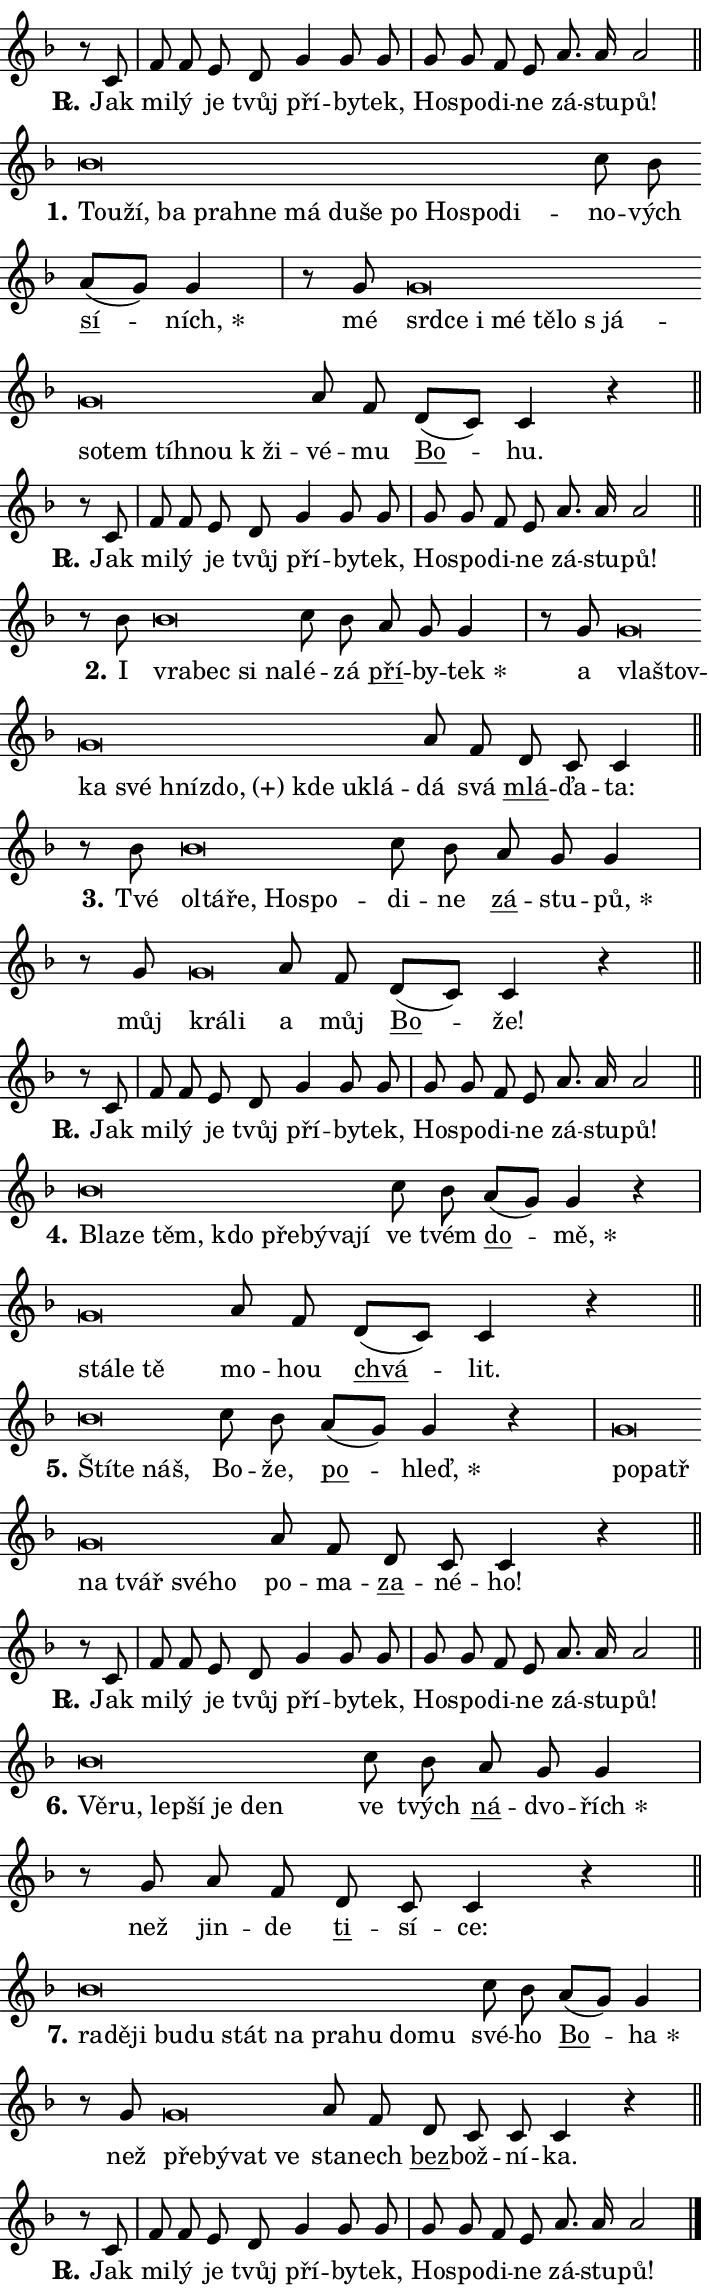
\version "2.24.0"
\header { tagline = "" }
\paper {
  indent = 0\cm
  top-margin = 0\cm
  right-margin = 0.13\cm % to fit lyric hyphens
  bottom-margin = 0\cm
  left-margin = 0\cm
  paper-width = 12\cm
  page-breaking = #ly:one-page-breaking
  system-system-spacing.basic-distance = #11
  score-system-spacing.basic-distance = #11
  ragged-last = ##f
}


%% Author: Thomas Morley
%% https://lists.gnu.org/archive/html/lilypond-user/2020-05/msg00002.html
#(define (line-position grob)
"Returns position of @var[grob} in current system:
   @code{'start}, if at first time-step
   @code{'end}, if at last time-step
   @code{'middle} otherwise
"
  (let* ((col (ly:item-get-column grob))
         (ln (ly:grob-object col 'left-neighbor))
         (rn (ly:grob-object col 'right-neighbor))
         (col-to-check-left (if (ly:grob? ln) ln col))
         (col-to-check-right (if (ly:grob? rn) rn col))
         (break-dir-left
           (and
             (ly:grob-property col-to-check-left 'non-musical #f)
             (ly:item-break-dir col-to-check-left)))
         (break-dir-right
           (and
             (ly:grob-property col-to-check-right 'non-musical #f)
             (ly:item-break-dir col-to-check-right))))
        (cond ((eqv? 1 break-dir-left) 'start)
              ((eqv? -1 break-dir-right) 'end)
              (else 'middle))))

#(define (tranparent-at-line-position vctor)
  (lambda (grob)
  "Relying on @code{line-position} select the relevant enry from @var{vctor}.
Used to determine transparency,"
    (case (line-position grob)
      ((end) (not (vector-ref vctor 0)))
      ((middle) (not (vector-ref vctor 1)))
      ((start) (not (vector-ref vctor 2))))))

noteHeadBreakVisibility =
#(define-music-function (break-visibility)(vector?)
"Makes @code{NoteHead}s transparent relying on @var{break-visibility}"
#{
  \override NoteHead.transparent =
    #(tranparent-at-line-position break-visibility)
#})

#(define delete-ledgers-for-transparent-note-heads
  (lambda (grob)
    "Reads whether a @code{NoteHead} is transparent.
If so this @code{NoteHead} is removed from @code{'note-heads} from
@var{grob}, which is supposed to be @code{LedgerLineSpanner}.
As a result ledgers are not printed for this @code{NoteHead}"
    (let* ((nhds-array (ly:grob-object grob 'note-heads))
           (nhds-list
             (if (ly:grob-array? nhds-array)
                 (ly:grob-array->list nhds-array)
                 '()))
           ;; Relies on the transparent-property being done before
           ;; Staff.LedgerLineSpanner.after-line-breaking is executed.
           ;; This is fragile ...
           (to-keep
             (remove
               (lambda (nhd)
                 (ly:grob-property nhd 'transparent #f))
               nhds-list)))
      ;; TODO find a better method to iterate over grob-arrays, similiar
      ;; to filter/remove etc for lists
      ;; For now rebuilt from scratch
      (set! (ly:grob-object grob 'note-heads)  '())
      (for-each
        (lambda (nhd)
          (ly:pointer-group-interface::add-grob grob 'note-heads nhd))
        to-keep))))

squashNotes = {
  \override NoteHead.X-extent = #'(-0.2 . 0.2)
  \override NoteHead.Y-extent = #'(-0.75 . 0)
  \override NoteHead.stencil =
    #(lambda (grob)
       (let ((pos (ly:grob-property grob 'staff-position)))
         (begin
           (if (< pos -7) (display "ERROR: Lower brevis then expected\n") (display ""))
           (if (<= pos -6) ly:text-interface::print ly:note-head::print))))
}
unSquashNotes = {
  \revert NoteHead.X-extent
  \revert NoteHead.Y-extent
  \revert NoteHead.stencil
}

hideNotes = \noteHeadBreakVisibility #begin-of-line-visible
unHideNotes = \noteHeadBreakVisibility #all-visible

% work-around for resetting accidentals
% https://lilypond.org/doc/v2.23/Documentation/notation/displaying-rhythms#unmetered-music
cadenzaMeasure = {
  \cadenzaOff
  \partial 1024 s1024
  \cadenzaOn
}

#(define-markup-command (accent layout props text) (markup?)
  "Underline accented syllable"
  (interpret-markup layout props
    #{\markup \override #'(offset . 4.3) \underline { #text }#}))

responsum = \markup \concat {
  "R" \hspace #-1.05 \path #0.1 #'((moveto 0 0.07) (lineto 0.9 0.8)) \hspace #0.05 "."
}

spaceSize = #0.6828661417322834 % exact space size for TeX Gyre Schola

\layout {
  \context {
    \Staff
    \remove "Time_signature_engraver"
    \override LedgerLineSpanner.after-line-breaking = #delete-ledgers-for-transparent-note-heads
  }
  \context {
    \Lyrics {
      \override LyricSpace.minimum-distance = \spaceSize
      \override LyricText.font-name = #"TeX Gyre Schola"
      \override LyricText.font-size = 1
      \override StanzaNumber.font-name = #"TeX Gyre Schola Bold"
      \override StanzaNumber.font-size = 1
    }
  }
  \context {
    \Score 
    \override NoteHead.text =
      #(lambda (grob) 
        (let ((pos (ly:grob-property grob 'staff-position)))
          #{\markup {
            \combine
              \halign #-0.55 \raise #(if (= pos -6) 0 0.5) \override #'(thickness . 2) \draw-line #'(3.2 . 0)
              \musicglyph "noteheads.sM1"
          }#}))
  }
}

% magnetic-lyrics.ily
%
%   written by
%     Jean Abou Samra <jean@abou-samra.fr>
%     Werner Lemberg <wl@gnu.org>
%
%   adapted by
%     Jiri Hon <jiri.hon@gmail.com>
%
% Version 2022-Apr-15

% https://www.mail-archive.com/lilypond-user@gnu.org/msg149350.html

#(define (Left_hyphen_pointer_engraver context)
   "Collect syllable-hyphen-syllable occurrences in lyrics and store
them in properties.  This engraver only looks to the left.  For
example, if the lyrics input is @code{foo -- bar}, it does the
following.

@itemize @bullet
@item
Set the @code{text} property of the @code{LyricHyphen} grob between
@q{foo} and @q{bar} to @code{foo}.

@item
Set the @code{left-hyphen} property of the @code{LyricText} grob with
text @q{foo} to the @code{LyricHyphen} grob between @q{foo} and
@q{bar}.
@end itemize

Use this auxiliary engraver in combination with the
@code{lyric-@/text::@/apply-@/magnetic-@/offset!} hook."
   (let ((hyphen #f)
         (text #f))
     (make-engraver
      (acknowledgers
       ((lyric-syllable-interface engraver grob source-engraver)
        (set! text grob)))
      (end-acknowledgers
       ((lyric-hyphen-interface engraver grob source-engraver)
        ;(when (not (grob::has-interface grob 'lyric-space-interface))
          (set! hyphen grob)));)
      ((stop-translation-timestep engraver)
       (when (and text hyphen)
         (ly:grob-set-object! text 'left-hyphen hyphen))
       (set! text #f)
       (set! hyphen #f)))))

#(define (lyric-text::apply-magnetic-offset! grob)
   "If the space between two syllables is less than the value in
property @code{LyricText@/.details@/.squash-threshold}, move the right
syllable to the left so that it gets concatenated with the left
syllable.

Use this function as a hook for
@code{LyricText@/.after-@/line-@/breaking} if the
@code{Left_@/hyphen_@/pointer_@/engraver} is active."
   (let ((hyphen (ly:grob-object grob 'left-hyphen #f)))
     (when hyphen
       (let ((left-text (ly:spanner-bound hyphen LEFT)))
         (when (grob::has-interface left-text 'lyric-syllable-interface)
           (let* ((common (ly:grob-common-refpoint grob left-text X))
                  (this-x-ext (ly:grob-extent grob common X))
                  (left-x-ext
                   (begin
                     ;; Trigger magnetism for left-text.
                     (ly:grob-property left-text 'after-line-breaking)
                     (ly:grob-extent left-text common X)))
                  ;; `delta` is the gap width between two syllables.
                  (delta (- (interval-start this-x-ext)
                            (interval-end left-x-ext)))
                  (details (ly:grob-property grob 'details))
                  (threshold (assoc-get 'squash-threshold details 0.2)))
             (when (< delta threshold)
               (let* (;; We have to manipulate the input text so that
                      ;; ligatures crossing syllable boundaries are not
                      ;; disabled.  For languages based on the Latin
                      ;; script this is essentially a beautification.
                      ;; However, for non-Western scripts it can be a
                      ;; necessity.
                      (lt (ly:grob-property left-text 'text))
                      (rt (ly:grob-property grob 'text))
                      (is-space (grob::has-interface hyphen 'lyric-space-interface))
                      (space (if is-space " " ""))
                      (extra-delta (if is-space spaceSize 0))
                      ;; Append new syllable.
                      (ltrt-space (if (and (string? lt) (string? rt))
                                (string-append lt space rt)
                                (make-concat-markup (list lt space rt))))
                      ;; Right-align `ltrt` to the right side.
                      (ltrt-space-markup (grob-interpret-markup
                               grob
                               (make-translate-markup
                                (cons (interval-length this-x-ext) 0)
                                (make-right-align-markup ltrt-space)))))
                 (begin
                   ;; Don't print `left-text`.
                   (ly:grob-set-property! left-text 'stencil #f)
                   ;; Set text and stencil (which holds all collected
                   ;; syllables so far) and shift it to the left.
                   (ly:grob-set-property! grob 'text ltrt-space)
                   (ly:grob-set-property! grob 'stencil ltrt-space-markup)
                   (ly:grob-translate-axis! grob (- (- delta extra-delta)) X))))))))))


#(define (lyric-hyphen::displace-bounds-first grob)
   ;; Make very sure this callback isn't triggered too early.
   (let ((left (ly:spanner-bound grob LEFT))
         (right (ly:spanner-bound grob RIGHT)))
     (ly:grob-property left 'after-line-breaking)
     (ly:grob-property right 'after-line-breaking)
     (ly:lyric-hyphen::print grob)))

squashThreshold = #0.4

\layout {
  \context {
    \Lyrics
    \consists #Left_hyphen_pointer_engraver
    \override LyricText.after-line-breaking =
      #lyric-text::apply-magnetic-offset!
    \override LyricHyphen.stencil = #lyric-hyphen::displace-bounds-first
    \override LyricText.details.squash-threshold = \squashThreshold
    \override LyricHyphen.minimum-distance = 0
    \override LyricHyphen.minimum-length = \squashThreshold
  }
}

squashText = \override LyricText.details.squash-threshold = 9999
unSquashText = \override LyricText.details.squash-threshold = \squashThreshold

leftText = \override LyricText.self-alignment-X = #LEFT
unLeftText = \revert LyricText.self-alignment-X

starOffset = #(lambda (grob) 
                (let ((x_offset (ly:self-alignment-interface::aligned-on-x-parent grob)))
                  (if (= x_offset 0) 0 (+ x_offset 1.2))))

star = #(define-music-function (syllable)(string?)
"Append star separator at the end of a syllable"
#{
  \once \override LyricText.X-offset = #starOffset
  \lyricmode { \markup {
    #syllable
    \override #'((font-name . "TeX Gyre Schola Bold")) \hspace #0.2 \lower #0.65 \larger "*"
  } }
#})

starAccent = #(define-music-function (syllable)(string?)
"Append star separator at the end of a syllable and make accent"
#{
  \once \override LyricText.X-offset = #starOffset
  \lyricmode { \markup {
    \accent #syllable
    \override #'((font-name . "TeX Gyre Schola Bold")) \hspace #0.2 \lower #0.65 \larger "*"
  } }
#})

breath = #(define-music-function (syllable)(string?)
"Append breathing indicator at the end of a syllable"
#{
  \lyricmode { \markup { #syllable "+" } }
#})

optionalBreath = #(define-music-function (syllable)(string?)
"Append optional breathing indicator at the end of a syllable"
#{
  \lyricmode { \markup { #syllable "(+)" } }
#})


\score {
    <<
        \new Voice = "melody" { \cadenzaOn \key f \major \relative { r8 c' \cadenzaMeasure \bar "|" f f e d \bar "" g4 g8 g \cadenzaMeasure \bar "|" g g f e \bar "" a8. a16 a2 \cadenzaMeasure \bar "||" \break } }
        \new Lyrics \lyricsto "melody" { \lyricmode { \set stanza = \responsum
Jak mi -- lý je tvůj pří -- by -- tek, Ho -- spo -- di -- ne zá -- stu -- pů! } }
    >>
    \layout {}
}

\score {
    <<
        \new Voice = "melody" { \cadenzaOn \key f \major \relative { \squashNotes bes'\breve*1/16 \hideNotes \breve*1/16 \bar "" \breve*1/16 \bar "" \breve*1/16 \bar "" \breve*1/16 \bar "" \breve*1/16 \bar "" \breve*1/16 \bar "" \breve*1/16 \bar "" \breve*1/16 \bar "" \breve*1/16 \bar "" \breve*1/16 \breve*1/16 \bar "" \unHideNotes \unSquashNotes c8 bes \bar "" a[( g)] g4 \cadenzaMeasure \bar "|" r8 g8 \squashNotes g\breve*1/16 \hideNotes \breve*1/16 \bar "" \breve*1/16 \bar "" \breve*1/16 \bar "" \breve*1/16 \bar "" \breve*1/16 \bar "" \breve*1/16 \bar "" \breve*1/16 \bar "" \breve*1/16 \bar "" \breve*1/16 \bar "" \breve*1/16 \breve*1/16 \bar "" \unHideNotes \unSquashNotes a8 f \bar "" d[( c)] c4 r \cadenzaMeasure \bar "||" \break } }
        \new Lyrics \lyricsto "melody" { \lyricmode { \set stanza = "1."
\leftText Tou -- \squashText ží, ba pra -- hne má du -- še po Ho -- spo -- di -- \unLeftText \unSquashText no -- vých \markup \accent sí -- \star ních, mé \leftText srd -- \squashText ce i mé tě -- lo "s já" -- so -- tem tíh -- nou "k ži" -- \unLeftText \unSquashText vé -- mu \markup \accent Bo -- hu. } }
    >>
    \layout {}
}

\score {
    <<
        \new Voice = "melody" { \cadenzaOn \key f \major \relative { r8 c' \cadenzaMeasure \bar "|" f f e d \bar "" g4 g8 g \cadenzaMeasure \bar "|" g g f e \bar "" a8. a16 a2 \cadenzaMeasure \bar "||" \break } }
        \new Lyrics \lyricsto "melody" { \lyricmode { \set stanza = \responsum
Jak mi -- lý je tvůj pří -- by -- tek, Ho -- spo -- di -- ne zá -- stu -- pů! } }
    >>
    \layout {}
}

\score {
    <<
        \new Voice = "melody" { \cadenzaOn \key f \major \relative { r8 bes'8 \squashNotes bes\breve*1/16 \hideNotes \breve*1/16 \bar "" \breve*1/16 \breve*1/16 \bar "" \unHideNotes \unSquashNotes c8 bes \bar "" a g g4 \cadenzaMeasure \bar "|" r8 g8 \squashNotes g\breve*1/16 \hideNotes \breve*1/16 \bar "" \breve*1/16 \bar "" \breve*1/16 \bar "" \breve*1/16 \bar "" \breve*1/16 \bar "" \breve*1/16 \bar "" \breve*1/16 \breve*1/16 \bar "" \unHideNotes \unSquashNotes a8 f \bar "" d c c4 \cadenzaMeasure \bar "||" \break } }
        \new Lyrics \lyricsto "melody" { \lyricmode { \set stanza = "2."
I \leftText vra -- \squashText bec si na -- \unLeftText \unSquashText lé -- zá \markup \accent pří -- by -- \star tek a \leftText vla -- \squashText štov -- ka své hníz -- \optionalBreath do, kde u -- klá -- \unLeftText \unSquashText dá svá \markup \accent mlá -- ďa -- ta: } }
    >>
    \layout {}
}

\score {
    <<
        \new Voice = "melody" { \cadenzaOn \key f \major \relative { r8 bes'8 \squashNotes bes\breve*1/16 \hideNotes \breve*1/16 \bar "" \breve*1/16 \bar "" \breve*1/16 \breve*1/16 \bar "" \unHideNotes \unSquashNotes c8 bes \bar "" a g g4 \cadenzaMeasure \bar "|" r8 g8 \squashNotes g\breve*1/16 \hideNotes \breve*1/16 \bar "" \unHideNotes \unSquashNotes a8 f \bar "" d[( c)] c4 r \cadenzaMeasure \bar "||" \break } }
        \new Lyrics \lyricsto "melody" { \lyricmode { \set stanza = "3."
Tvé \leftText ol -- \squashText tá -- ře, Ho -- spo -- \unLeftText \unSquashText di -- ne \markup \accent zá -- stu -- \star pů, můj \leftText krá -- \squashText li \unLeftText \unSquashText a můj \markup \accent Bo -- že! } }
    >>
    \layout {}
}

\score {
    <<
        \new Voice = "melody" { \cadenzaOn \key f \major \relative { r8 c' \cadenzaMeasure \bar "|" f f e d \bar "" g4 g8 g \cadenzaMeasure \bar "|" g g f e \bar "" a8. a16 a2 \cadenzaMeasure \bar "||" \break } }
        \new Lyrics \lyricsto "melody" { \lyricmode { \set stanza = \responsum
Jak mi -- lý je tvůj pří -- by -- tek, Ho -- spo -- di -- ne zá -- stu -- pů! } }
    >>
    \layout {}
}

\score {
    <<
        \new Voice = "melody" { \cadenzaOn \key f \major \relative { \squashNotes bes'\breve*1/16 \hideNotes \breve*1/16 \bar "" \breve*1/16 \bar "" \breve*1/16 \bar "" \breve*1/16 \bar "" \breve*1/16 \bar "" \breve*1/16 \breve*1/16 \bar "" \unHideNotes \unSquashNotes c8 bes \bar "" a[( g)] g4 r \cadenzaMeasure \bar "|" \squashNotes g\breve*1/16 \hideNotes \breve*1/16 \breve*1/16 \bar "" \unHideNotes \unSquashNotes a8 f \bar "" d[( c)] c4 r \cadenzaMeasure \bar "||" \break } }
        \new Lyrics \lyricsto "melody" { \lyricmode { \set stanza = "4."
\leftText Bla -- \squashText ze těm, kdo pře -- bý -- va -- jí \unLeftText \unSquashText ve tvém \markup \accent do -- \star mě, \leftText stá -- \squashText le tě \unLeftText \unSquashText mo -- hou \markup \accent chvá -- lit. } }
    >>
    \layout {}
}

\score {
    <<
        \new Voice = "melody" { \cadenzaOn \key f \major \relative { \squashNotes bes'\breve*1/16 \hideNotes \breve*1/16 \breve*1/16 \bar "" \unHideNotes \unSquashNotes c8 bes \bar "" a[( g)] g4 r \cadenzaMeasure \bar "|" \squashNotes g\breve*1/16 \hideNotes \breve*1/16 \bar "" \breve*1/16 \bar "" \breve*1/16 \bar "" \breve*1/16 \breve*1/16 \bar "" \unHideNotes \unSquashNotes a8 f \bar "" d c c4 r \cadenzaMeasure \bar "||" \break } }
        \new Lyrics \lyricsto "melody" { \lyricmode { \set stanza = "5."
\leftText Ští -- \squashText te náš, \unLeftText \unSquashText Bo -- že, \markup \accent po -- \star hleď, \leftText po -- \squashText patř na tvář své -- ho \unLeftText \unSquashText po -- ma -- \markup \accent za -- né -- ho! } }
    >>
    \layout {}
}

\score {
    <<
        \new Voice = "melody" { \cadenzaOn \key f \major \relative { r8 c' \cadenzaMeasure \bar "|" f f e d \bar "" g4 g8 g \cadenzaMeasure \bar "|" g g f e \bar "" a8. a16 a2 \cadenzaMeasure \bar "||" \break } }
        \new Lyrics \lyricsto "melody" { \lyricmode { \set stanza = \responsum
Jak mi -- lý je tvůj pří -- by -- tek, Ho -- spo -- di -- ne zá -- stu -- pů! } }
    >>
    \layout {}
}

\score {
    <<
        \new Voice = "melody" { \cadenzaOn \key f \major \relative { \squashNotes bes'\breve*1/16 \hideNotes \breve*1/16 \bar "" \breve*1/16 \bar "" \breve*1/16 \bar "" \breve*1/16 \breve*1/16 \bar "" \unHideNotes \unSquashNotes c8 bes \bar "" a g g4 \cadenzaMeasure \bar "|" r8 g8 a8 f \bar "" d c c4 r \cadenzaMeasure \bar "||" \break } }
        \new Lyrics \lyricsto "melody" { \lyricmode { \set stanza = "6."
\leftText Vě -- \squashText ru, lep -- ší je den \unLeftText \unSquashText ve tvých \markup \accent ná -- dvo -- \star řích než jin -- de \markup \accent ti -- sí -- ce: } }
    >>
    \layout {}
}

\score {
    <<
        \new Voice = "melody" { \cadenzaOn \key f \major \relative { \squashNotes bes'\breve*1/16 \hideNotes \breve*1/16 \bar "" \breve*1/16 \bar "" \breve*1/16 \bar "" \breve*1/16 \bar "" \breve*1/16 \bar "" \breve*1/16 \bar "" \breve*1/16 \bar "" \breve*1/16 \bar "" \breve*1/16 \breve*1/16 \bar "" \unHideNotes \unSquashNotes c8 bes \bar "" a[( g)] g4 \cadenzaMeasure \bar "|" r8 g8 \squashNotes g\breve*1/16 \hideNotes \breve*1/16 \bar "" \breve*1/16 \breve*1/16 \bar "" \unHideNotes \unSquashNotes a8 f \bar "" d c c c4 r \cadenzaMeasure \bar "||" \break } }
        \new Lyrics \lyricsto "melody" { \lyricmode { \set stanza = "7."
\leftText ra -- \squashText dě -- ji bu -- du stát na pra -- hu do -- mu \unLeftText \unSquashText své -- ho \markup \accent Bo -- \star ha než \leftText pře -- \squashText bý -- vat ve \unLeftText \unSquashText sta -- nech \markup \accent bez -- bož -- ní -- ka. } }
    >>
    \layout {}
}

\score {
    <<
        \new Voice = "melody" { \cadenzaOn \key f \major \relative { r8 c' \cadenzaMeasure \bar "|" f f e d \bar "" g4 g8 g \cadenzaMeasure \bar "|" g g f e \bar "" a8. a16 a2 \cadenzaMeasure \bar "||" \break } \bar "|." }
        \new Lyrics \lyricsto "melody" { \lyricmode { \set stanza = \responsum
Jak mi -- lý je tvůj pří -- by -- tek, Ho -- spo -- di -- ne zá -- stu -- pů! } }
    >>
    \layout {}
}
